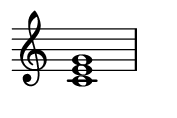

\version "2.24.0"

\paper {
  #(set-paper-size "custom")
  paper-width = 30\mm
  paper-height = 20\mm
  indent = 0\mm
  top-margin = 0\mm
  bottom-margin = 0\mm
  left-margin = 2\mm
  right-margin = 2\mm
}

\layout {
  \context {
    \Score
    \omit BarNumber
  }
}

\header {
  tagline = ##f
}

\fixed c {
  \omit Staff.TimeSignature
  \clef treble
  \chordmode {
    c1
  }
}
